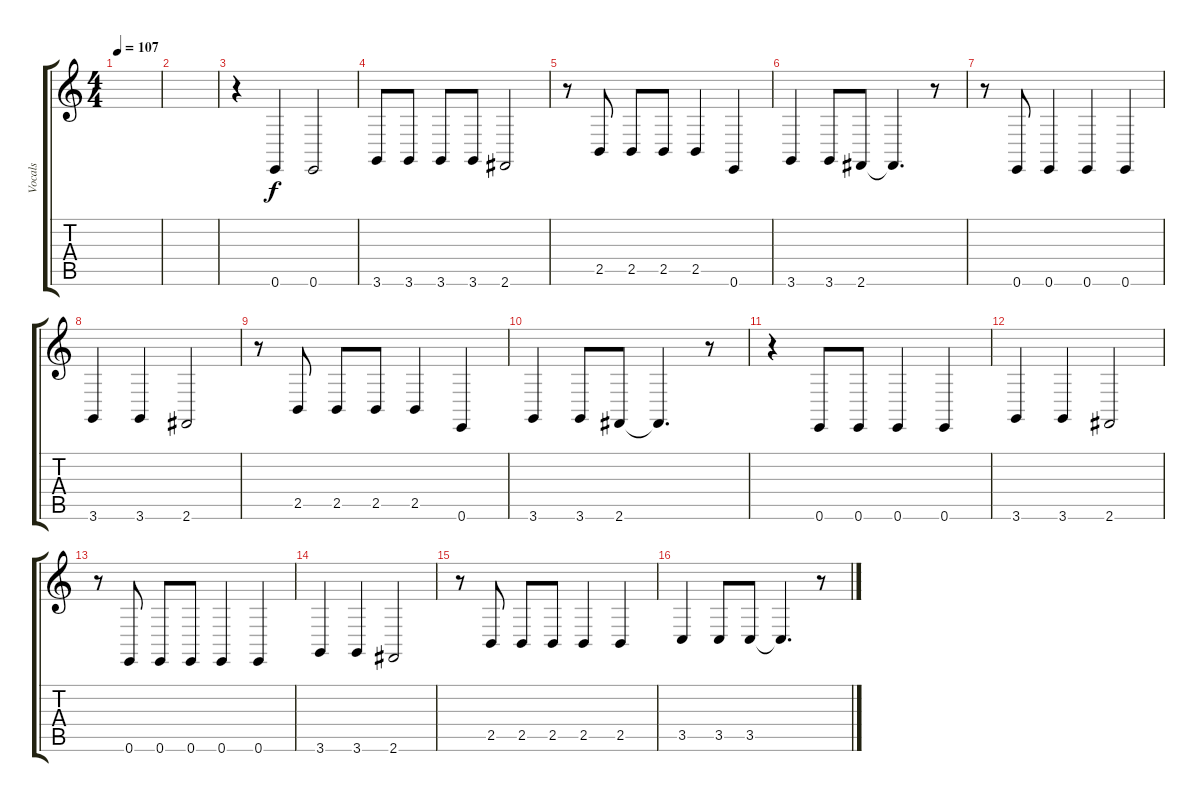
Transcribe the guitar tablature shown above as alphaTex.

\track ("Vocals" "Vocals") {instrument baritonesax}
\staff {score tabs}
\tuning (E4 B3 G3 D3 A2 E2) {hide}
\ts (4 4)
\tempo 107
\clef g2
\ks c
|
|
r.4 0.6.4 0.6.2 |
3.6.8 3.6.8 3.6.8 3.6.8 2.6.2 |
r.8 2.5.8 2.5.8 2.5.8 2.5.4 0.6.4 |
3.6.4 3.6.8 2.6.8 2.6{t}.4{d} r.8 |
r.8 0.6.8 0.6.4 0.6.4 0.6.4 |
3.6.4 3.6.4 2.6.2 |
r.8 2.5.8 2.5.8 2.5.8 2.5.4 0.6.4 |
3.6.4 3.6.8 2.6.8 2.6{t}.4{d} r.8 |
r.4 0.6.8 0.6.8 0.6.4 0.6.4 |
3.6.4 3.6.4 2.6.2 |
r.8 0.6.8 0.6.8 0.6.8 0.6.4 0.6.4 |
3.6.4 3.6.4 2.6.2 |
r.8 2.5.8 2.5.8 2.5.8 2.5.4 2.5.4 |
3.5.4 3.5.8 3.5.8 3.5{t}.4{d} r.8
